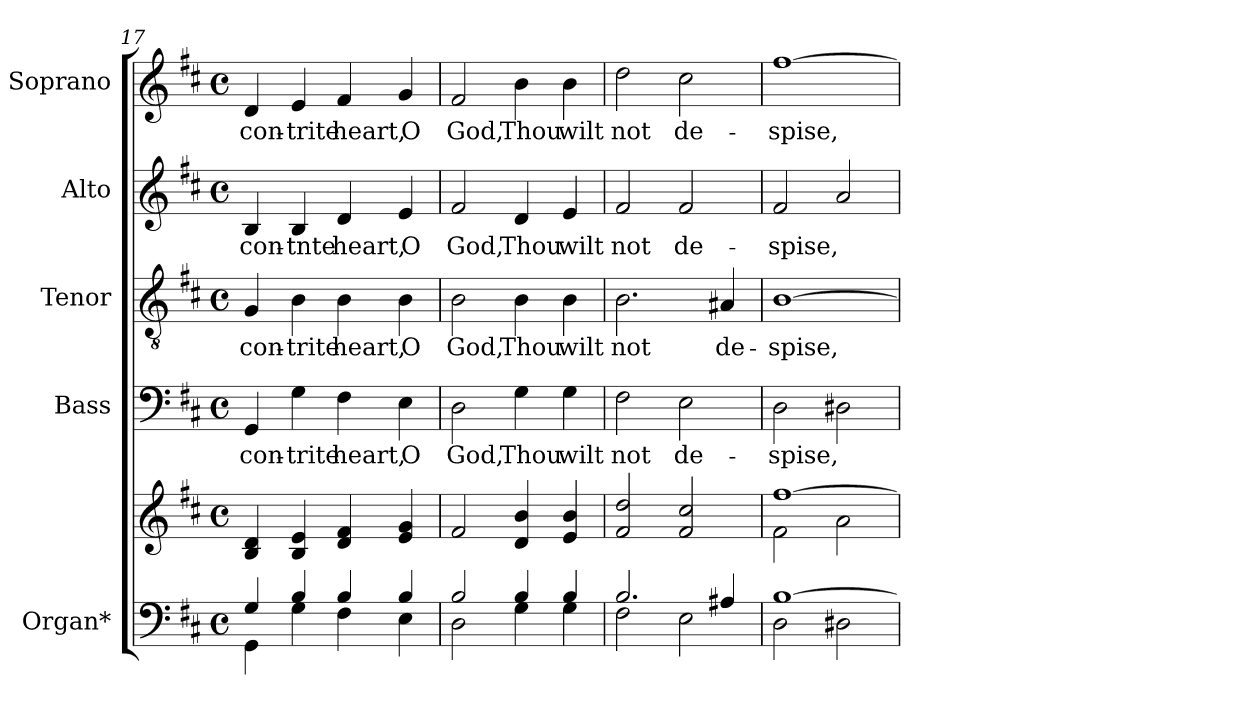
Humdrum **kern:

**kern	**kern	**kern	**text	**kern	**text	**kern	**text	**kern	**text
*part5	*part5	*part4	*part4	*part3	*part3	*part2	*part2	*part1	*part1
*staff6	*staff5	*staff4	*staff4	*staff3	*staff3	*staff2	*staff2	*staff1	*staff1
*I"Organ*	*	*I"Bass	*	*I"Tenor	*	*I"Alto	*	*I"Soprano	*
*I'Org.	*	*I'B.	*	*I'T.	*	*I'A.	*	*I'S.	*
!!LO:LB:g=z
*clefF4	*clefG2	*clefF4	*	*clefGv2	*	*clefG2	*	*clefG2	*
*	*	*	*	*ITrd7c12	*	*	*	*	*
*k[f#c#]	*k[f#c#]	*k[f#c#]	*	*k[f#c#]	*	*k[f#c#]	*	*k[f#c#]	*
*D:	*D:	*D:	*	*D:	*	*D:	*	*D:	*
*M4/4	*M4/4	*M4/4	*	*M4/4	*	*M4/4	*	*M4/4	*
*met(c)	*met(c)	*met(c)	*	*met(c)	*	*met(c)	*	*met(c)	*
=17	=17	=17	=17	=17	=17	=17	=17	=17	=17
*^	*	*	*	*	*	*	*	*	*
!	!	!	!	!LO:LY:b:color=#000000	!	!	!	!	!	!
!	!	!	!	!	!	!LO:LY:b:color=#000000	!	!	!	!
!	!	!	!	!	!	!	!	!LO:LY:b:color=#000000	!	!
!	!	!	!	!	!	!	!	!	!	!LO:LY:b:color=#000000
4Gi/	4GGi\	4Bi/ 4di	4GGi/	con-	4GGi/	con-	4Bi/	con-	4di/	con-
!	!	!	!	!LO:LY:b:color=#000000	!	!	!	!	!	!
!	!	!	!	!	!	!LO:LY:b:color=#000000	!	!	!	!
!	!	!	!	!	!	!	!	!LO:LY:b:color=#000000	!	!
!	!	!	!	!	!	!	!	!	!	!LO:LY:b:color=#000000
4Bi/	4Gi\	4Bi/ 4ei	4Gi\	-trite	4BBi\	-trite	4Bi/	-tnte	4ei/	-trite
!	!	!	!	!LO:LY:b:color=#000000	!	!	!	!	!	!
!	!	!	!	!	!	!LO:LY:b:color=#000000	!	!	!	!
!	!	!	!	!	!	!	!	!LO:LY:b:color=#000000	!	!
!	!	!	!	!	!	!	!	!	!	!LO:LY:b:color=#000000
4Bi/	4F#i\	4di/ 4f#i	4F#i\	heart,	4BBi\	heart,	4di/	heart,	4f#i/	heart,
!	!	!	!	!LO:LY:b:color=#000000	!	!	!	!	!	!
!	!	!	!	!	!	!LO:LY:b:color=#000000	!	!	!	!
!	!	!	!	!	!	!	!	!LO:LY:b:color=#000000	!	!
!	!	!	!	!	!	!	!	!	!	!LO:LY:b:color=#000000
4Bi/	4Ei\	4ei/ 4gi	4Ei\	O	4BBi\	O	4ei/	O	4gi/	O
=18	=18	=18	=18	=18	=18	=18	=18	=18	=18	=18
!	!	!	!	!LO:LY:b:color=#000000	!	!	!	!	!	!
!	!	!	!	!	!	!LO:LY:b:color=#000000	!	!	!	!
!	!	!	!	!	!	!	!	!LO:LY:b:color=#000000	!	!
!	!	!	!	!	!	!	!	!	!	!LO:LY:b:color=#000000
2Bi/	2Di\	2f#i/	2Di\	God,	2BBi\	God,	2f#i/	God,	2f#i/	God,
!	!	!	!	!LO:LY:b:color=#000000	!	!	!	!	!	!
!	!	!	!	!	!	!LO:LY:b:color=#000000	!	!	!	!
!	!	!	!	!	!	!	!	!LO:LY:b:color=#000000	!	!
!	!	!	!	!	!	!	!	!	!	!LO:LY:b:color=#000000
4Bi/	4Gi\	4di/ 4bi	4Gi\	Thou	4BBi\	Thou	4di/	Thou	4bi\	Thou
!	!	!	!	!LO:LY:b:color=#000000	!	!	!	!	!	!
!	!	!	!	!	!	!LO:LY:b:color=#000000	!	!	!	!
!	!	!	!	!	!	!	!	!LO:LY:b:color=#000000	!	!
!	!	!	!	!	!	!	!	!	!	!LO:LY:b:color=#000000
4Bi/	4Gi\	4ei/ 4bi	4Gi\	wilt	4BBi\	wilt	4ei/	wilt	4bi\	wilt
=19	=19	=19	=19	=19	=19	=19	=19	=19	=19	=19
!	!	!	!	!LO:LY:b:color=#000000	!	!	!	!	!	!
!	!	!	!	!	!	!LO:LY:b:color=#000000	!	!	!	!
!	!	!	!	!	!	!	!	!LO:LY:b:color=#000000	!	!
!	!	!	!	!	!	!	!	!	!	!LO:LY:b:color=#000000
2.Bi/	2F#i\	2f#i/ 2ddi	2F#i\	not	2.BBi\	not	2f#i/	not	2ddi\	not
!	!	!	!	!LO:LY:b:color=#000000	!	!	!	!	!	!
!	!	!	!	!	!	!	!	!LO:LY:b:color=#000000	!	!
!	!	!	!	!	!	!	!	!	!	!LO:LY:b:color=#000000
.	2Ei\	2f#i/ 2cc#i	2Ei\	de-	.	.	2f#i/	de-	2cc#i\	de-
!	!	!	!	!	!	!LO:LY:b:color=#000000	!	!	!	!
4A#Xi/	.	.	.	.	4AA#Xi/	de-	.	.	.	.
=20	=20	=20	=20	=20	=20	=20	=20	=20	=20	=20
*	*	*^	*	*	*	*	*	*	*	*
!	!	!	!	!	!LO:LY:b:color=#000000	!	!	!	!	!	!
!	!	!	!	!	!	!	!LO:LY:b:color=#000000	!	!	!	!
!	!	!	!	!	!	!	!	!	!LO:LY:b:color=#000000	!	!
!	!	!	!	!	!	!	!	!	!	!	!LO:LY:b:color=#000000
[>1Bi	2Di\	[>1ff#i	2f#i\	2Di\	-spise,	[>1BBi	-spise,	2f#i/	-spise,	[>1ff#i	-spise,
.	2D#Xi\	.	2ai\	2D#Xi\	.	.	.	2ai/	.	.	.
*v	*v	*	*	*	*	*	*	*	*	*	*
*	*v	*v	*	*	*	*	*	*	*	*
=	=	=	=	=	=	=	=	=	=
*-	*-	*-	*-	*-	*-	*-	*-	*-	*-
